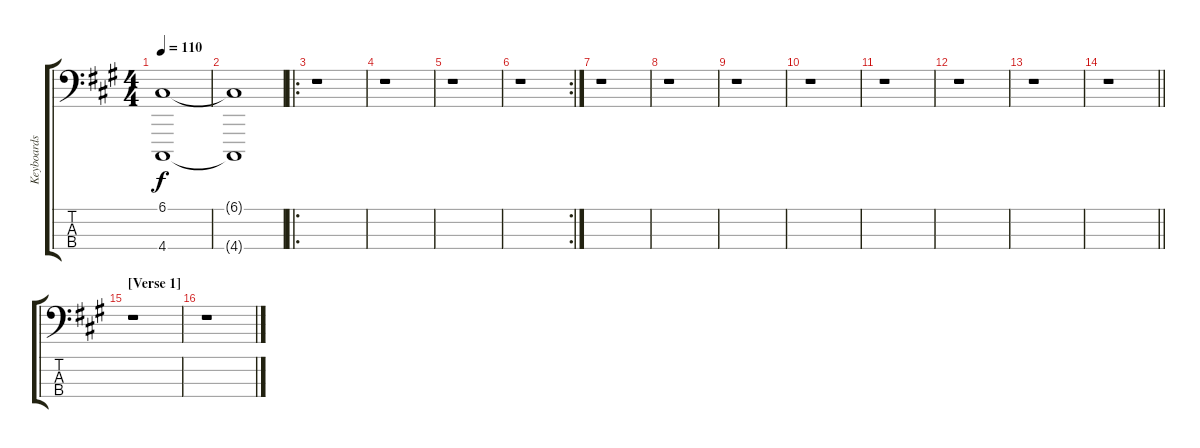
\track ("Keyboards III" "Keyboards ") {instrument lead2sawtooth}
\staff {score tabs}
\tuning (G2 D2 A1 A0) {hide}
\ts (4 4)
\tempo 110
\clef f4
\ks a
(6.1 4.4).1{dy f} |
(6.1{t} 4.4{t}).1 |
\ro
r.1{balance 8} |
r.1 |
r.1 |
\rc 2
r.1 |
r.1 |
r.1 |
r.1 |
r.1 |
r.1 |
r.1 |
r.1 |
\barLineRight lightlight
r.1 |
\section ("" "[Verse 1]")
r.1 |
r.1
